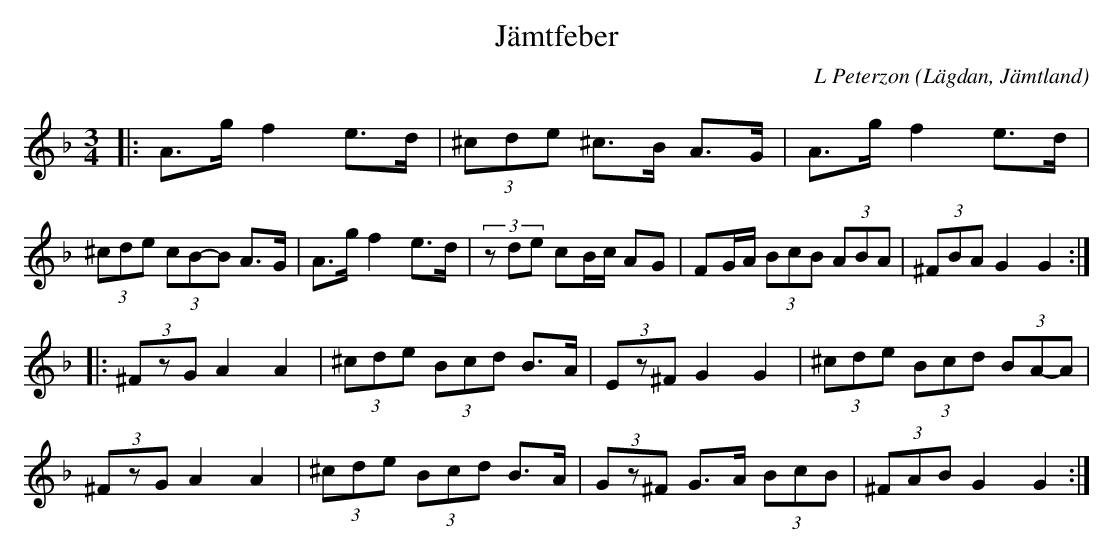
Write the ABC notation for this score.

X:1
T:Jämtfeber
C: L Peterzon
O:Lägdan, Jämtland
M:3/4
L:1/8
K:Dm
|: A>g f2 e>d|(3^cde ^c>B A>G|A>g f2 e>d|(3^cde (3cB-B A>G|A>g f2 e>d|(3zde cB/c/ AG|FG/A/ (3BcB (3ABA|(3^FBA G2 G2  :|
|:(3^FzG A2 A2|(3^cde (3Bcd B>A|(3Ez^F G2 G2|(3^cde (3Bcd (3BA-A|
(3^FzG A2 A2|(3^cde (3Bcd B>A| (3Gz^F G>A (3BcB|(3^FAB G2 G2:|
